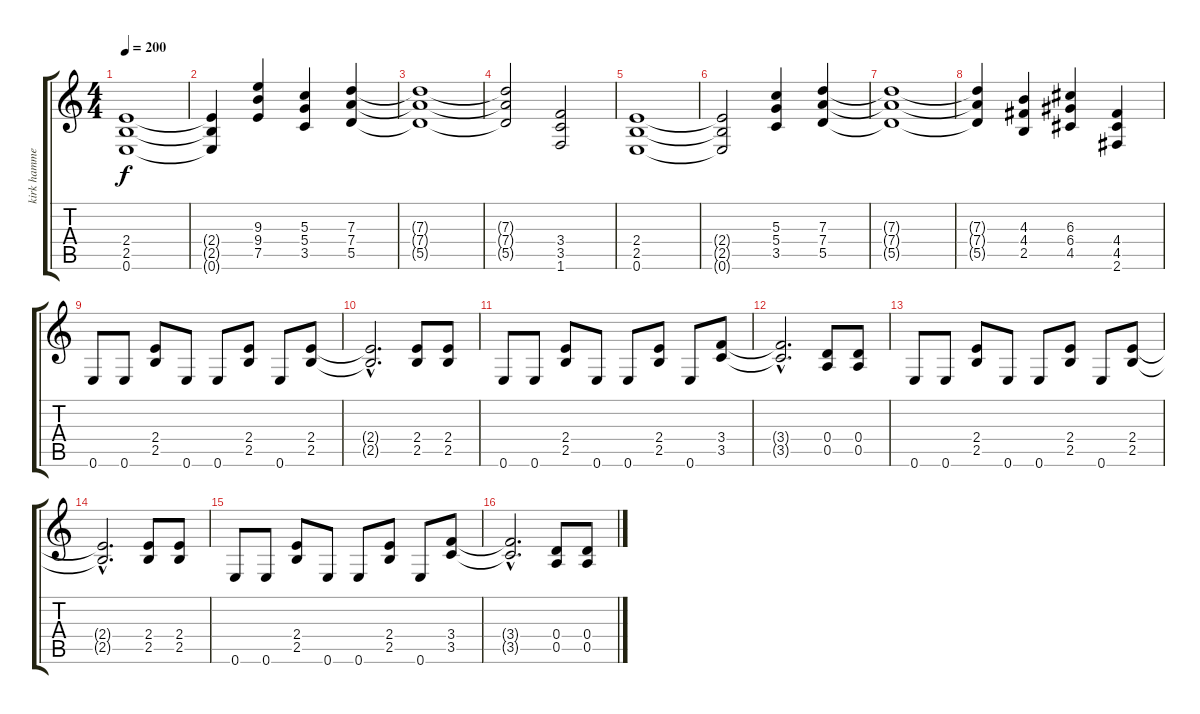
\track ("kirk hammett" "kirk hamme") {instrument distortionguitar}
\staff {score tabs}
\tuning (E4 B3 G3 D3 A2 E2) {hide}
\ts (4 4)
\tempo 200
\clef g2
\ks c
(2.4 2.5 0.6).1{dy f} |
(2.4{t} 2.5{t} 0.6{t}).4 (9.3 9.4 7.5).4 (5.3 5.4 3.5).4 (7.3 7.4 5.5).4 |
(7.3{t} 7.4{t} 5.5{t}).1 |
(7.3{t} 7.4{t} 5.5{t}).2 (3.4 3.5 1.6).2 |
(2.4 2.5 0.6).1 |
(2.4{t} 2.5{t} 0.6{t}).2 (5.3 5.4 3.5).4 (7.3 7.4 5.5).4 |
(7.3{t} 7.4{t} 5.5{t}).1 |
(7.3{t} 7.4{t} 5.5{t}).4 (4.3 4.4 2.5).4 (6.3 6.4 4.5).4 (4.4 4.5 2.6).4 |
0.6.8 0.6.8 (2.4 2.5).8 0.6.8 0.6.8 (2.4 2.5).8 0.6.8 (2.4 2.5).8 |
(2.4{hac t} 2.5{hac t}).2{d} (2.4 2.5).8 (2.4 2.5).8 |
0.6.8 0.6.8 (2.4 2.5).8 0.6.8 0.6.8 (2.4 2.5).8 0.6.8 (3.4 3.5).8 |
(3.4{hac t} 3.5{hac t}).2{d} (0.4 0.5).8 (0.4 0.5).8 |
0.6.8 0.6.8 (2.4 2.5).8 0.6.8 0.6.8 (2.4 2.5).8 0.6.8 (2.4 2.5).8 |
(2.4{hac t} 2.5{hac t}).2{d} (2.4 2.5).8 (2.4 2.5).8 |
0.6.8 0.6.8 (2.4 2.5).8 0.6.8 0.6.8 (2.4 2.5).8 0.6.8 (3.4 3.5).8 |
(3.4{hac t} 3.5{hac t}).2{d} (0.4 0.5).8 (0.4 0.5).8
